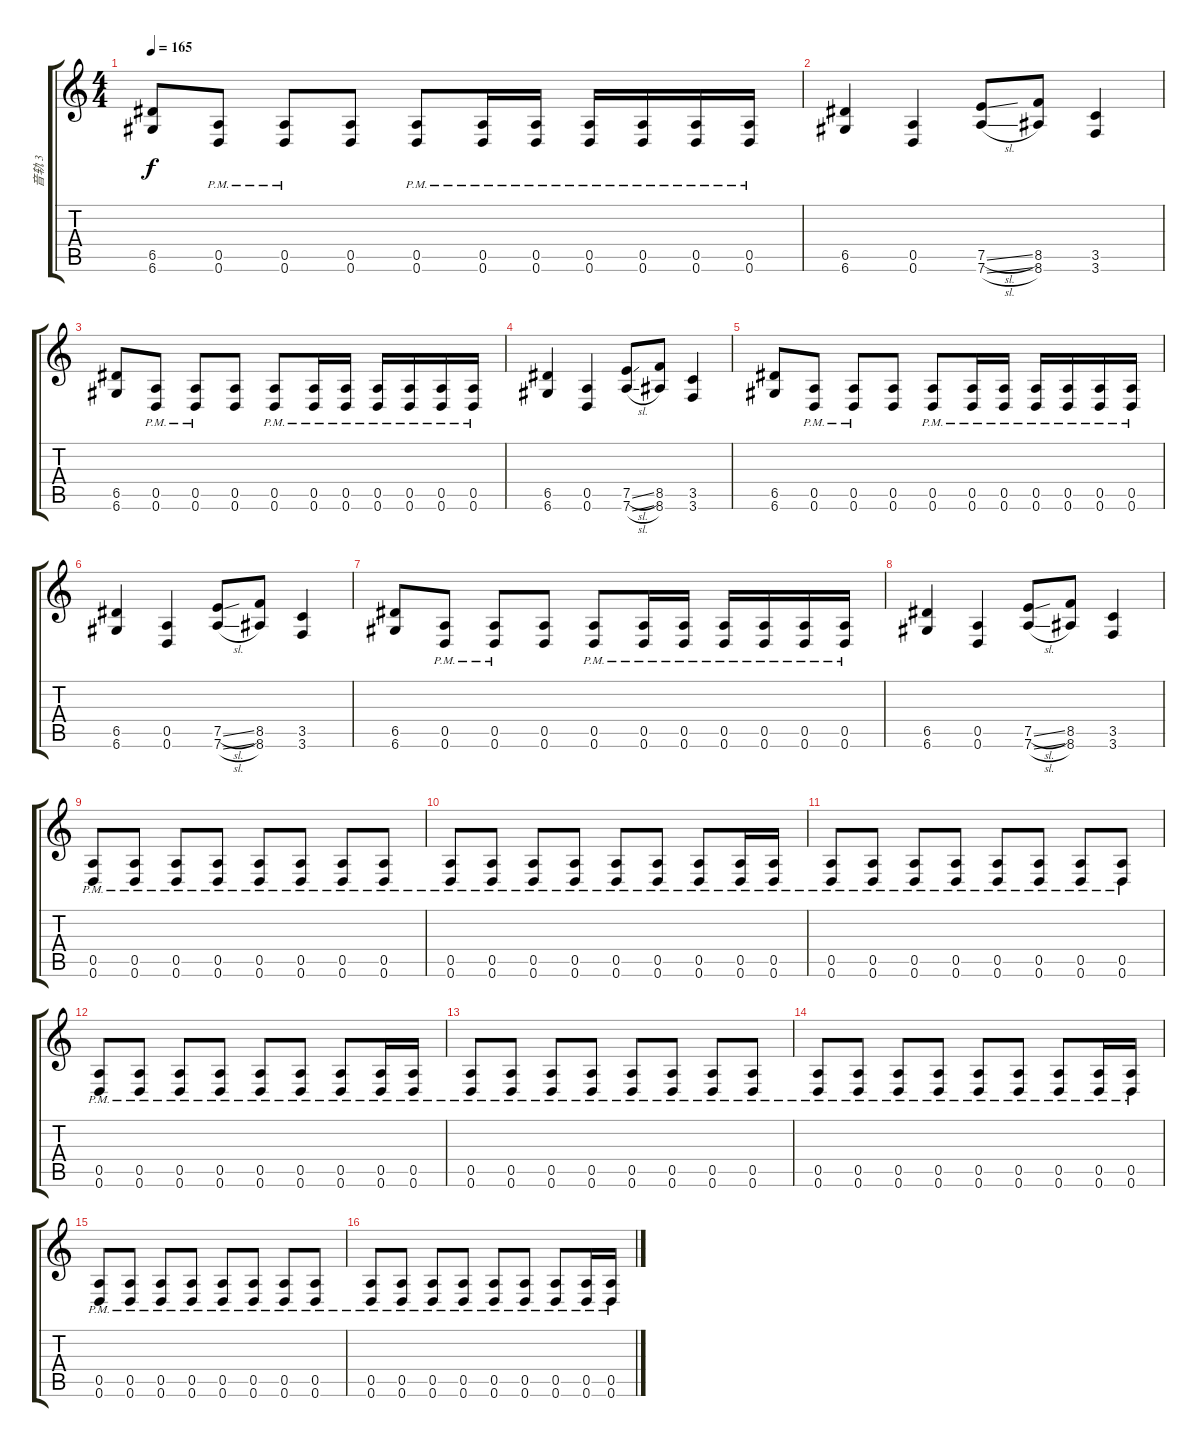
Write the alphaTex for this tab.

\track ("音轨 3" "音轨 3") {instrument distortionguitar}
\staff {score tabs}
\tuning (E4 B3 G3 D3 A2 D2) {hide}
\ts (4 4)
\tempo 165
\clef g2
\ks c
(6.5 6.6).8{dy f} (0.5{pm} 0.6{pm}).8 (0.5{pm} 0.6{pm}).8 (0.5 0.6).8 (0.5{pm} 0.6{pm}).8 (0.5{pm} 0.6{pm}).16 (0.5{pm} 0.6{pm}).16 (0.5{pm} 0.6{pm}).16 (0.5{pm} 0.6{pm}).16 (0.5{pm} 0.6{pm}).16 (0.5{pm} 0.6{pm}).16 |
(6.5 6.6).4 (0.5 0.6).4 (7.5{sl} 7.6{sl}).8 (8.5 8.6).8 (3.5 3.6).4 |
(6.5 6.6).8 (0.5{pm} 0.6{pm}).8 (0.5{pm} 0.6{pm}).8 (0.5 0.6).8 (0.5{pm} 0.6{pm}).8 (0.5{pm} 0.6{pm}).16 (0.5{pm} 0.6{pm}).16 (0.5{pm} 0.6{pm}).16 (0.5{pm} 0.6{pm}).16 (0.5{pm} 0.6{pm}).16 (0.5{pm} 0.6{pm}).16 |
(6.5 6.6).4 (0.5 0.6).4 (7.5{sl} 7.6{sl}).8 (8.5 8.6).8 (3.5 3.6).4 |
(6.5 6.6).8 (0.5{pm} 0.6{pm}).8 (0.5{pm} 0.6{pm}).8 (0.5 0.6).8 (0.5{pm} 0.6{pm}).8 (0.5{pm} 0.6{pm}).16 (0.5{pm} 0.6{pm}).16 (0.5{pm} 0.6{pm}).16 (0.5{pm} 0.6{pm}).16 (0.5{pm} 0.6{pm}).16 (0.5{pm} 0.6{pm}).16 |
(6.5 6.6).4 (0.5 0.6).4 (7.5{sl} 7.6{sl}).8 (8.5 8.6).8 (3.5 3.6).4 |
(6.5 6.6).8 (0.5{pm} 0.6{pm}).8 (0.5{pm} 0.6{pm}).8 (0.5 0.6).8 (0.5{pm} 0.6{pm}).8 (0.5{pm} 0.6{pm}).16 (0.5{pm} 0.6{pm}).16 (0.5{pm} 0.6{pm}).16 (0.5{pm} 0.6{pm}).16 (0.5{pm} 0.6{pm}).16 (0.5{pm} 0.6{pm}).16 |
(6.5 6.6).4 (0.5 0.6).4 (7.5{sl} 7.6{sl}).8 (8.5 8.6).8 (3.5 3.6).4 |
(0.5{pm} 0.6{pm}).8 (0.5{pm} 0.6{pm}).8 (0.5{pm} 0.6{pm}).8 (0.5{pm} 0.6{pm}).8 (0.5{pm} 0.6{pm}).8 (0.5{pm} 0.6{pm}).8 (0.5{pm} 0.6{pm}).8 (0.5{pm} 0.6{pm}).8 |
(0.5{pm} 0.6{pm}).8 (0.5{pm} 0.6{pm}).8 (0.5{pm} 0.6{pm}).8 (0.5{pm} 0.6{pm}).8 (0.5{pm} 0.6{pm}).8 (0.5{pm} 0.6{pm}).8 (0.5{pm} 0.6{pm}).8 (0.5{pm} 0.6{pm}).16 (0.5{pm} 0.6{pm}).16 |
(0.5{pm} 0.6{pm}).8 (0.5{pm} 0.6{pm}).8 (0.5{pm} 0.6{pm}).8 (0.5{pm} 0.6{pm}).8 (0.5{pm} 0.6{pm}).8 (0.5{pm} 0.6{pm}).8 (0.5{pm} 0.6{pm}).8 (0.5{pm} 0.6{pm}).8 |
(0.5{pm} 0.6{pm}).8 (0.5{pm} 0.6{pm}).8 (0.5{pm} 0.6{pm}).8 (0.5{pm} 0.6{pm}).8 (0.5{pm} 0.6{pm}).8 (0.5{pm} 0.6{pm}).8 (0.5{pm} 0.6{pm}).8 (0.5{pm} 0.6{pm}).16 (0.5{pm} 0.6{pm}).16 |
(0.5{pm} 0.6{pm}).8 (0.5{pm} 0.6{pm}).8 (0.5{pm} 0.6{pm}).8 (0.5{pm} 0.6{pm}).8 (0.5{pm} 0.6{pm}).8 (0.5{pm} 0.6{pm}).8 (0.5{pm} 0.6{pm}).8 (0.5{pm} 0.6{pm}).8 |
(0.5{pm} 0.6{pm}).8 (0.5{pm} 0.6{pm}).8 (0.5{pm} 0.6{pm}).8 (0.5{pm} 0.6{pm}).8 (0.5{pm} 0.6{pm}).8 (0.5{pm} 0.6{pm}).8 (0.5{pm} 0.6{pm}).8 (0.5{pm} 0.6{pm}).16 (0.5{pm} 0.6{pm}).16 |
(0.5{pm} 0.6{pm}).8 (0.5{pm} 0.6{pm}).8 (0.5{pm} 0.6{pm}).8 (0.5{pm} 0.6{pm}).8 (0.5{pm} 0.6{pm}).8 (0.5{pm} 0.6{pm}).8 (0.5{pm} 0.6{pm}).8 (0.5{pm} 0.6{pm}).8 |
(0.5{pm} 0.6{pm}).8 (0.5{pm} 0.6{pm}).8 (0.5{pm} 0.6{pm}).8 (0.5{pm} 0.6{pm}).8 (0.5{pm} 0.6{pm}).8 (0.5{pm} 0.6{pm}).8 (0.5{pm} 0.6{pm}).8 (0.5{pm} 0.6{pm}).16 (0.5{pm} 0.6{pm}).16
